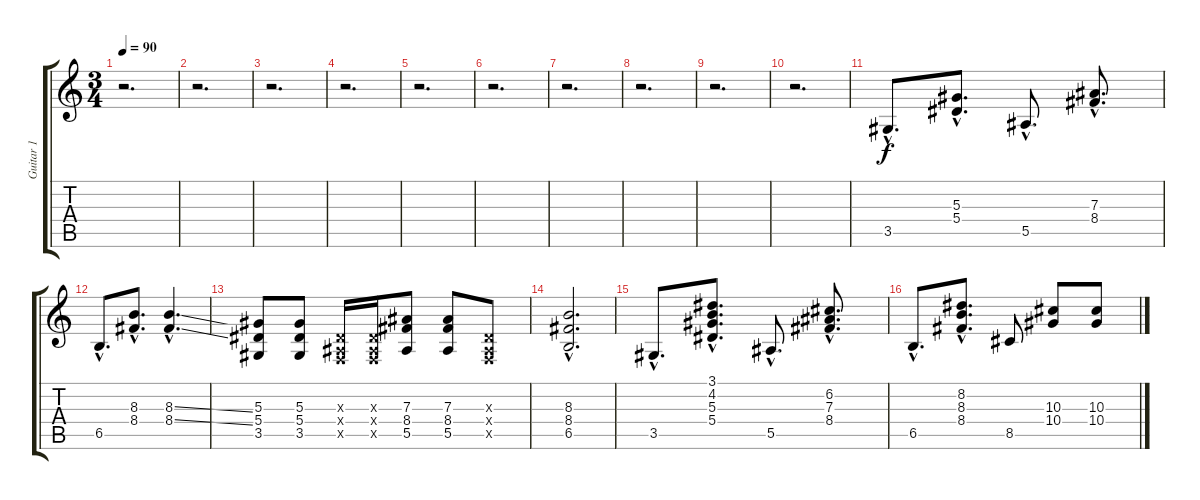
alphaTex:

\track ("Guitar 1" "Guitar 1") {instrument acousticguitarsteel}
\staff {score tabs}
\tuning (C4 G3 Eb3 Bb2 F2 C2) {hide}
\ts (3 4)
\tempo 90
\clef g2
\ks c
r.2{d dy f} |
r.2{d} |
r.2{d} |
r.2{d} |
r.2{d} |
r.2{d} |
r.2{d} |
r.2{d} |
r.2{d} |
r.2{d} |
3.5{hac}.8{d instrument overdrivenguitar} (5.3{hac} 5.4{hac}).8{d} 5.5{hac}.8{d} (7.3{hac} 8.4{hac}).8{d} |
6.5{hac}.8{d} (8.3{hac} 8.4{hac}).8{d} (8.3{ss hac} 8.4{ss hac}).4{d} |
(5.3 5.4 3.5).8 (5.3 5.4 3.5).8 (0.3{x} 0.4{x} 0.5{x}).16 (0.3{x} 0.4{x} 0.5{x}).16 (7.3 8.4 5.5).8 (7.3 8.4 5.5).8 (0.3{x} 0.4{x} 0.5{x}).8 |
(8.3{hac} 8.4{hac} 6.5{hac}).2{d} |
3.5{hac}.8{d} (3.1{hac} 4.2{hac} 5.3{hac} 5.4{hac}).8{d} 5.5{hac}.8{d} (6.2{hac} 7.3{hac} 8.4{hac}).8{d} |
6.5{hac}.8{d} (8.2{hac} 8.3{hac} 8.4{hac}).8{d} 8.5.8 (10.3 10.4).8 (10.3 10.4).8
